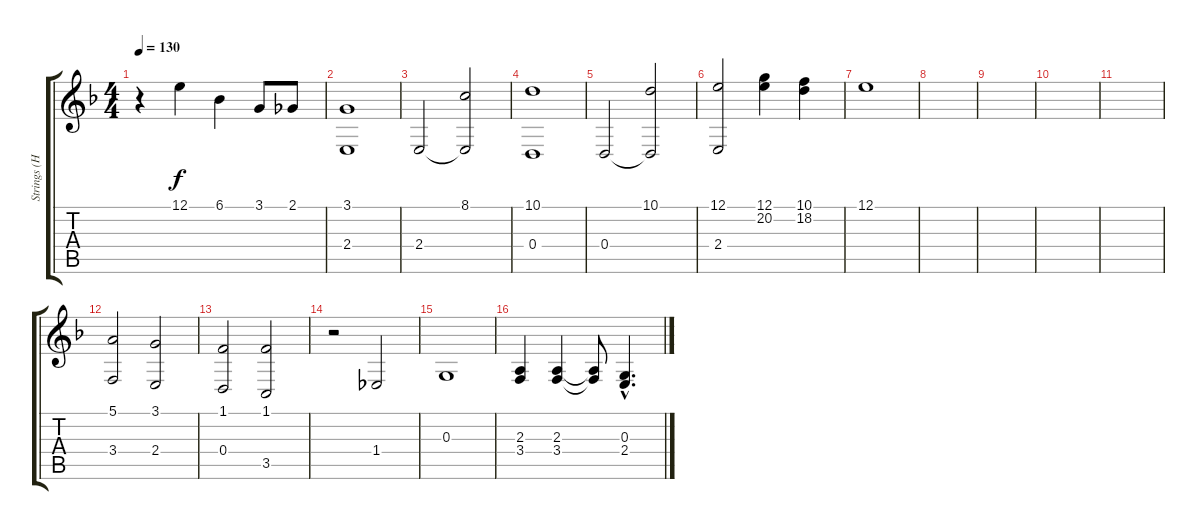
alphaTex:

\track ("Strings (High)" "Strings (H") {instrument stringensemble1}
\staff {score tabs}
\tuning (E4 B3 G3 D3 A2 E2) {hide}
\ts (4 4)
\tempo 130
\clef g2
\ks f
r.4{dy f} 12.1.4 6.1.4 3.1.8 2.1.8 |
(3.1 2.4).1 |
2.4.2 (8.1 2.4{t}).2 |
(10.1 0.4).1 |
0.4.2 (10.1 0.4{t}).2 |
(12.1 2.4).2 (12.1 20.2).4 (10.1 18.2).4 |
12.1.1 |
|
|
|
|
(5.1 3.4).2 (3.1 2.4).2 |
(1.1 0.4).2 (1.1 3.5).2 |
r.2 1.4.2 |
0.3.1 |
(2.3 3.4).4 (2.3 3.4).4 (2.3{t} 3.4{t}).8 (0.3{hac} 2.4{hac}).4{d}
